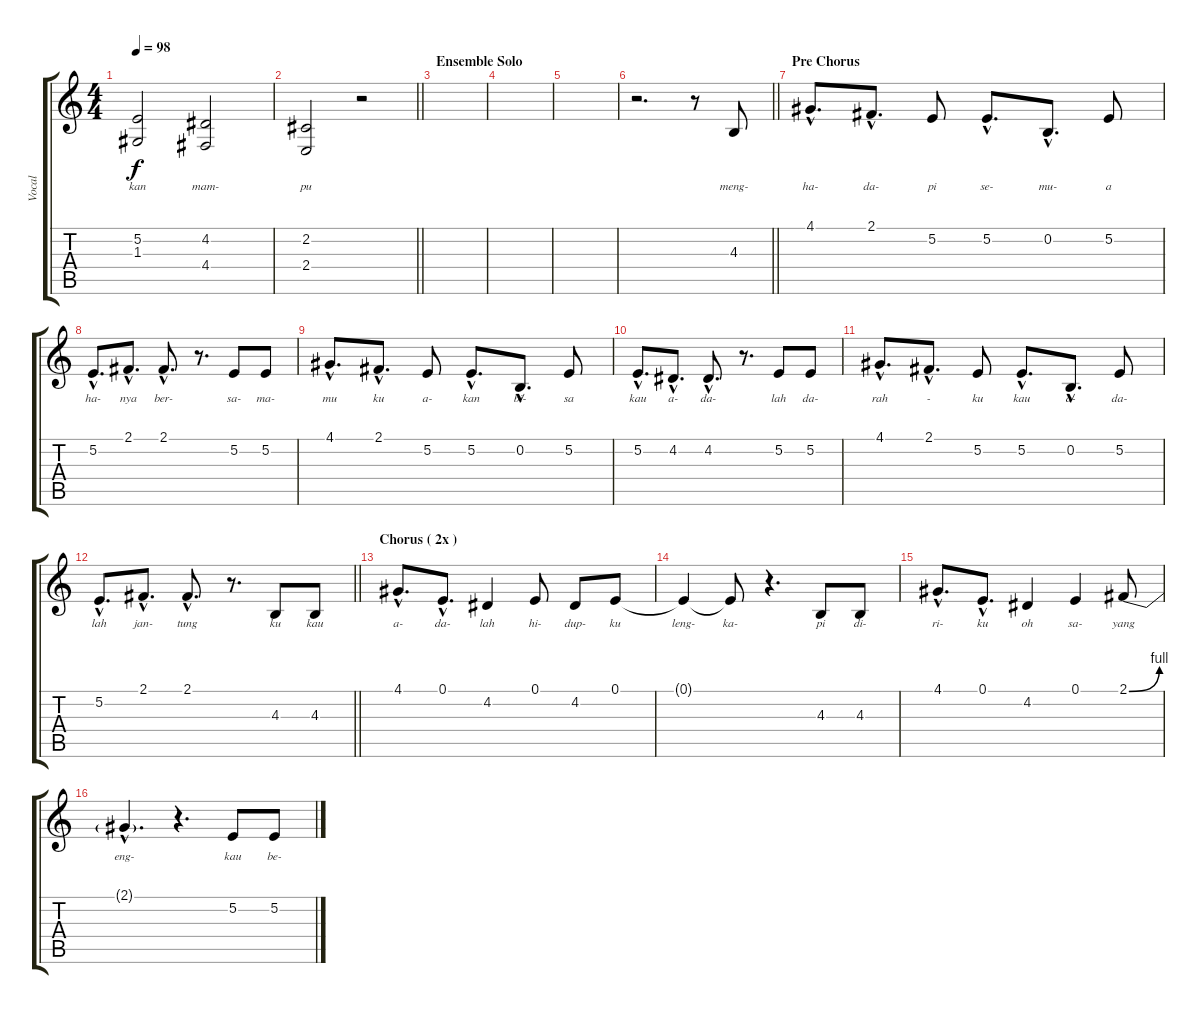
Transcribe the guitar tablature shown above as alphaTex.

\track ("Vocal" "Vocal") {instrument baritonesax}
\staff {score tabs}
\tuning (E4 B3 G3 D3 A2 E2) {hide}
\ts (4 4)
\tempo 98
\clef g2
\ks c
(5.2 1.3).2{lyrics (0 "kan") lyrics (1 "") lyrics (2 "") lyrics (3 "") lyrics (4 "") dy f} (4.2 4.4).2{lyrics (0 "mam-") lyrics (1 "") lyrics (2 "") lyrics (3 "") lyrics (4 "")} |
\barLineRight lightlight
(2.2 2.4).2{lyrics (0 "pu") lyrics (1 "") lyrics (2 "") lyrics (3 "") lyrics (4 "")} r.2 |
\section ("" "Ensemble Solo")
|
|
|
\barLineRight lightlight
r.2{d} r.8 4.3.8{lyrics (0 "meng-") lyrics (1 "") lyrics (2 "") lyrics (3 "") lyrics (4 "")} |
\section ("" "Pre Chorus")
4.1{hac}.8{d lyrics (0 "ha-") lyrics (1 "") lyrics (2 "") lyrics (3 "") lyrics (4 "")} 2.1{hac}.8{d lyrics (0 "da-") lyrics (1 "") lyrics (2 "") lyrics (3 "") lyrics (4 "")} 5.2.8{lyrics (0 "pi") lyrics (1 "") lyrics (2 "") lyrics (3 "") lyrics (4 "")} 5.2{hac}.8{d lyrics (0 "se-") lyrics (1 "") lyrics (2 "") lyrics (3 "") lyrics (4 "")} 0.2{hac}.8{d lyrics (0 "mu-") lyrics (1 "") lyrics (2 "") lyrics (3 "") lyrics (4 "")} 5.2.8{lyrics (0 "a") lyrics (1 "") lyrics (2 "") lyrics (3 "") lyrics (4 "")} |
5.2{hac}.8{d lyrics (0 "ha-") lyrics (1 "") lyrics (2 "") lyrics (3 "") lyrics (4 "")} 2.1{hac}.8{d lyrics (0 "nya") lyrics (1 "") lyrics (2 "") lyrics (3 "") lyrics (4 "")} 2.1{hac}.8{d lyrics (0 "ber-") lyrics (1 "") lyrics (2 "") lyrics (3 "") lyrics (4 "")} r.8{d} 5.2.8{lyrics (0 "sa-") lyrics (1 "") lyrics (2 "") lyrics (3 "") lyrics (4 "")} 5.2.8{lyrics (0 "ma-") lyrics (1 "") lyrics (2 "") lyrics (3 "") lyrics (4 "")} |
4.1{hac}.8{d lyrics (0 "mu") lyrics (1 "") lyrics (2 "") lyrics (3 "") lyrics (4 "")} 2.1{hac}.8{d lyrics (0 "ku") lyrics (1 "") lyrics (2 "") lyrics (3 "") lyrics (4 "")} 5.2.8{lyrics (0 "a-") lyrics (1 "") lyrics (2 "") lyrics (3 "") lyrics (4 "")} 5.2{hac}.8{d lyrics (0 "kan") lyrics (1 "") lyrics (2 "") lyrics (3 "") lyrics (4 "")} 0.2{hac}.8{d lyrics (0 "bi-") lyrics (1 "") lyrics (2 "") lyrics (3 "") lyrics (4 "")} 5.2.8{lyrics (0 "sa") lyrics (1 "") lyrics (2 "") lyrics (3 "") lyrics (4 "")} |
5.2{hac}.8{d lyrics (0 "kau") lyrics (1 "") lyrics (2 "") lyrics (3 "") lyrics (4 "")} 4.2{hac}.8{d lyrics (0 "a-") lyrics (1 "") lyrics (2 "") lyrics (3 "") lyrics (4 "")} 4.2{hac}.8{d lyrics (0 "da-") lyrics (1 "") lyrics (2 "") lyrics (3 "") lyrics (4 "")} r.8{d} 5.2.8{lyrics (0 "lah") lyrics (1 "") lyrics (2 "") lyrics (3 "") lyrics (4 "")} 5.2.8{lyrics (0 "da-") lyrics (1 "") lyrics (2 "") lyrics (3 "") lyrics (4 "")} |
4.1{hac}.8{d lyrics (0 "rah") lyrics (1 "") lyrics (2 "") lyrics (3 "") lyrics (4 "")} 2.1{hac}.8{d lyrics (0 "-") lyrics (1 "") lyrics (2 "") lyrics (3 "") lyrics (4 "")} 5.2.8{lyrics (0 "ku") lyrics (1 "") lyrics (2 "") lyrics (3 "") lyrics (4 "")} 5.2{hac}.8{d lyrics (0 "kau") lyrics (1 "") lyrics (2 "") lyrics (3 "") lyrics (4 "")} 0.2{hac}.8{d lyrics (0 "a-") lyrics (1 "") lyrics (2 "") lyrics (3 "") lyrics (4 "")} 5.2.8{lyrics (0 "da-") lyrics (1 "") lyrics (2 "") lyrics (3 "") lyrics (4 "")} |
\barLineRight lightlight
5.2{hac}.8{d lyrics (0 "lah") lyrics (1 "") lyrics (2 "") lyrics (3 "") lyrics (4 "")} 2.1{hac}.8{d lyrics (0 "jan-") lyrics (1 "") lyrics (2 "") lyrics (3 "") lyrics (4 "")} 2.1{hac}.8{d lyrics (0 "tung") lyrics (1 "") lyrics (2 "") lyrics (3 "") lyrics (4 "")} r.8{d} 4.3.8{lyrics (0 "ku") lyrics (1 "") lyrics (2 "") lyrics (3 "") lyrics (4 "")} 4.3.8{lyrics (0 "kau") lyrics (1 "") lyrics (2 "") lyrics (3 "") lyrics (4 "")} |
\section ("" "Chorus ( 2x )")
4.1{hac}.8{d lyrics (0 "a-") lyrics (1 "") lyrics (2 "") lyrics (3 "") lyrics (4 "")} 0.1{hac}.8{d lyrics (0 "da-") lyrics (1 "") lyrics (2 "") lyrics (3 "") lyrics (4 "")} 4.2.4{lyrics (0 "lah") lyrics (1 "") lyrics (2 "") lyrics (3 "") lyrics (4 "")} 0.1.8{lyrics (0 "hi-") lyrics (1 "") lyrics (2 "") lyrics (3 "") lyrics (4 "")} 4.2.8{lyrics (0 "dup-") lyrics (1 "") lyrics (2 "") lyrics (3 "") lyrics (4 "")} 0.1.8{lyrics (0 "ku") lyrics (1 "") lyrics (2 "") lyrics (3 "") lyrics (4 "")} |
0.1{t}.4{lyrics (0 "leng-") lyrics (1 "") lyrics (2 "") lyrics (3 "") lyrics (4 "")} 0.1{t}.8{lyrics (0 "ka-") lyrics (1 "") lyrics (2 "") lyrics (3 "") lyrics (4 "")} r.4{d} 4.3.8{lyrics (0 "pi") lyrics (1 "") lyrics (2 "") lyrics (3 "") lyrics (4 "")} 4.3.8{lyrics (0 "di-") lyrics (1 "") lyrics (2 "") lyrics (3 "") lyrics (4 "")} |
4.1{hac}.8{d lyrics (0 "ri-") lyrics (1 "") lyrics (2 "") lyrics (3 "") lyrics (4 "")} 0.1{hac}.8{d lyrics (0 "ku") lyrics (1 "") lyrics (2 "") lyrics (3 "") lyrics (4 "")} 4.2.4{lyrics (0 "oh") lyrics (1 "") lyrics (2 "") lyrics (3 "") lyrics (4 "")} 0.1.4{lyrics (0 "sa-") lyrics (1 "") lyrics (2 "") lyrics (3 "") lyrics (4 "")} 2.1{be (bend 0 0 60 4)}.8{lyrics (0 "yang") lyrics (1 "") lyrics (2 "") lyrics (3 "") lyrics (4 "")} |
2.1{hac t}.4{d lyrics (0 "eng-") lyrics (1 "") lyrics (2 "") lyrics (3 "") lyrics (4 "")} r.4{d} 5.2.8{lyrics (0 "kau") lyrics (1 "") lyrics (2 "") lyrics (3 "") lyrics (4 "")} 5.2.8{lyrics (0 "be-") lyrics (1 "") lyrics (2 "") lyrics (3 "") lyrics (4 "")}
